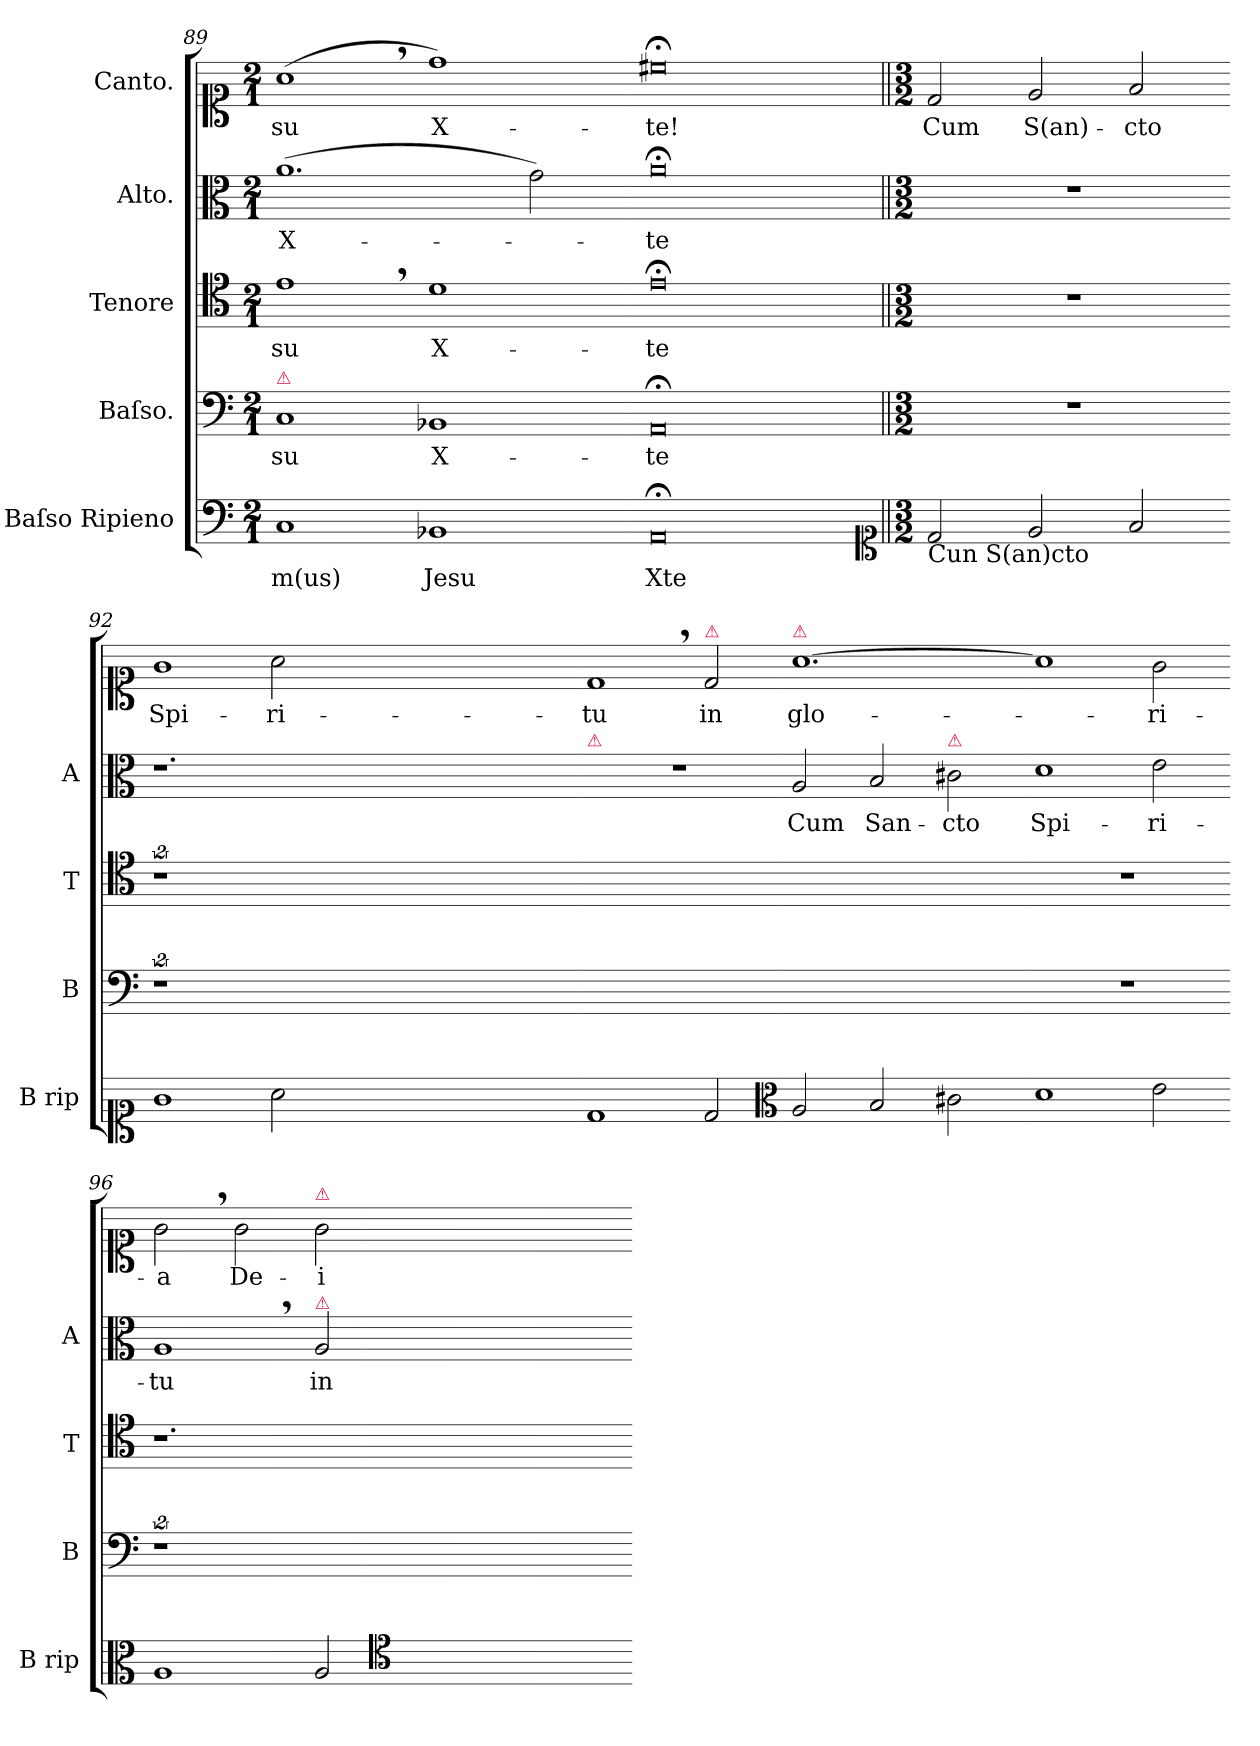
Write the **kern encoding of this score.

**kern	**text	**kern	**text	**kern	**text	**kern	**text	**kern	**text
*part5	*part5	*part4	*part4	*part3	*part3	*part2	*part2	*part1	*part1
*staff5	*staff5	*staff4	*staff4	*staff3	*staff3	*staff2	*staff2	*staff1	*staff1
*I"Baſso Ripieno	*	*I"Baſso.	*	*I"Tenore	*	*I"Alto.	*	*I"Canto.	*
*I'B rip	*	*I'B	*	*I'T	*	*I'A	*	*	*
*clefF4	*	*clefF4	*	*clefC4	*	*clefC3	*	*clefC1	*
*k[]	*	*k[]	*	*k[]	*	*k[]	*	*k[]	*
*M2/1	*	*M2/1	*	*M2/1	*	*M2/1	*	*M2/1	*
=89	=89	=89	=89	=89	=89	=89	=89	=89	=89
!	!	!LO:TX:a:color=crimson:t=⚠	!	!	!	!	!	!	!
1C/	-m(us)	1C/	-su	1e,<\	-su	(1.a\	X-	(1a,<\	-su
1BB-X/	Jesu	1BB-X/	X-	1d\	X-	.	.	1dd\)	X-
.	.	.	.	.	.	2g\)	.	.	.
=90-	=90-	=90-	=90-	=90-	=90-	=90-	=90-	=90-	=90-
0AA;</	Xte	0AA;</	-te	0e;\	-te	0a;<\	-te	0cc#X;<\	-te!
*clefC1	*	*	*	*	*	*	*	*	*
=91||	=91||	=91||	=91||	=91||	=91||	=91||	=91||	=91||	=91||
*M3/2	*	*M3/2	*	*M3/2	*	*M3/2	*	*M3/2	*
!LO:TX:b:t=Cun S(an)cto	!	!	!	!	!	!	!	!	!
2d/	.	1.r	.	1.r	.	1.r	.	2d/	Cum
2e/	.	.	.	.	.	.	.	2e/	S(an)-
2f/	.	.	.	.	.	.	.	2f/	-cto
=92-	=92-	=92-	=92-	=92-	=92-	=92-	=92-	=92-	=92-
1g\	.	2%9r	.	2%9r	.	1.r	.	1g\	Spi-
2a\	.	.	.	.	.	.	.	2a\	-ri-
0.ryy	.	.	.	.	.	0.ryy	.	0.ryy	.
=93-	=93-	=93-	=93-	=93-	=93-	=93-	=93-	=93-	=93-
!	!	!	!	!	!	!LO:TX:a:color=crimson:t=⚠	!	!	!
1d/	.	1.ryy	.	1.ryy	.	1.r	.	1d,</	-tu
!	!	!	!	!	!	!	!	!LO:TX:a:color=crimson:t=⚠	!
2d/	.	.	.	.	.	.	.	2d/	in
*clefC3	*	*	*	*	*	*	*	*	*
=94-	=94-	=94-	=94-	=94-	=94-	=94-	=94-	=94-	=94-
!	!	!	!	!	!	!	!	!LO:TX:a:color=crimson:t=⚠	!
2A/	.	1.ryy	.	1.ryy	.	2A/	Cum	[1.a\	glo-
2B/	.	.	.	.	.	2B/	San-	.	.
!	!	!	!	!	!	!LO:TX:a:color=crimson:t=⚠	!	!	!
2c#X\	.	.	.	.	.	2c#X\	-cto	.	.
=95-	=95-	=95-	=95-	=95-	=95-	=95-	=95-	=95-	=95-
1d\	.	1.r	.	1.r	.	1d\	Spi-	1a\]	.
2e\	.	.	.	.	.	2e\	-ri-	2g\	-ri-
=96-	=96-	=96-	=96-	=96-	=96-	=96-	=96-	=96-	=96-
1A/	.	2%9r	.	1.r	.	1A,</	-tu	2g,<\	-a
.	.	.	.	.	.	.	.	2g\	De-
!	!	!	!	!	!	!	!	!LO:TX:a:color=crimson:t=⚠	!
!	!	!	!	!	!	!LO:TX:a:color=crimson:t=⚠	!	!	!
2A/	.	.	.	.	.	2A/	in	2g\	-i
*clefC4	*	*	*	*	*	*	*	*	*
0.ryy	.	.	.	0.ryy	.	0.ryy	.	0.ryy	.
=-	=-	=-	=-	=-	=-	=-	=-	=-	=-
*-	*-	*-	*-	*-	*-	*-	*-	*-	*-
